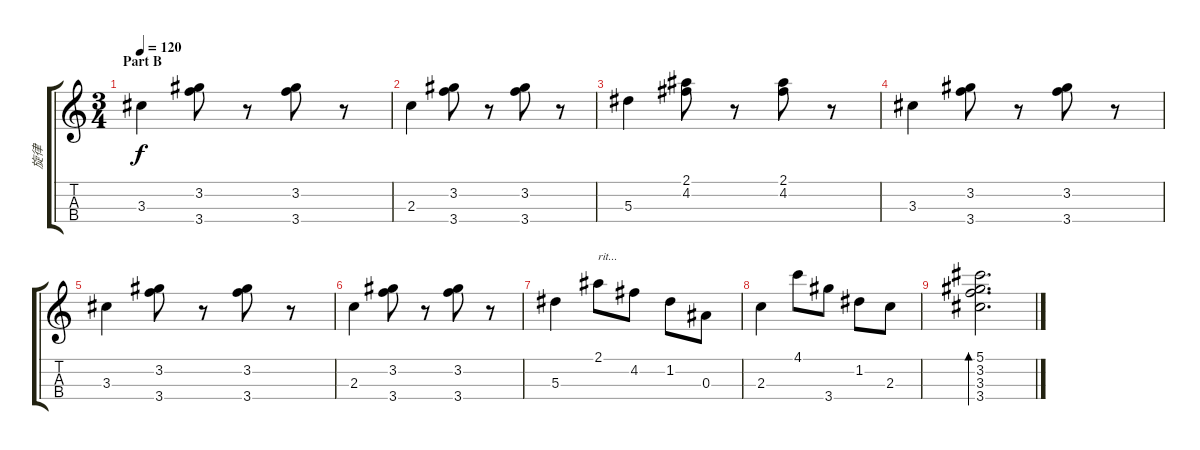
\track ("旋律" "旋律") {instrument acousticguitarnylon}
\staff {score tabs}
\tuning (Ab4 D4 Bb3 F4) {hide}
\ts (3 4)
\section ("" "Part B")
\tempo 120
\clef g2
\ks c
3.3.4{dy f} (3.2 3.4).8 r.8 (3.2 3.4).8 r.8 |
2.3.4 (3.2 3.4).8 r.8 (3.2 3.4).8 r.8 |
5.3.4 (2.1 4.2).8 r.8 (2.1 4.2).8 r.8 |
3.3.4 (3.2 3.4).8 r.8 (3.2 3.4).8 r.8 |
3.3.4 (3.2 3.4).8 r.8 (3.2 3.4).8 r.8 |
2.3.4 (3.2 3.4).8 r.8 (3.2 3.4).8 r.8 |
5.3.4 2.1.8{txt "rit..."} 4.2.8 1.2.8 0.3.8 |
2.3.4 4.1.8 3.4.8 1.2.8 2.3.8 |
(5.1 3.2 3.3 3.4).2{d bd 480}
